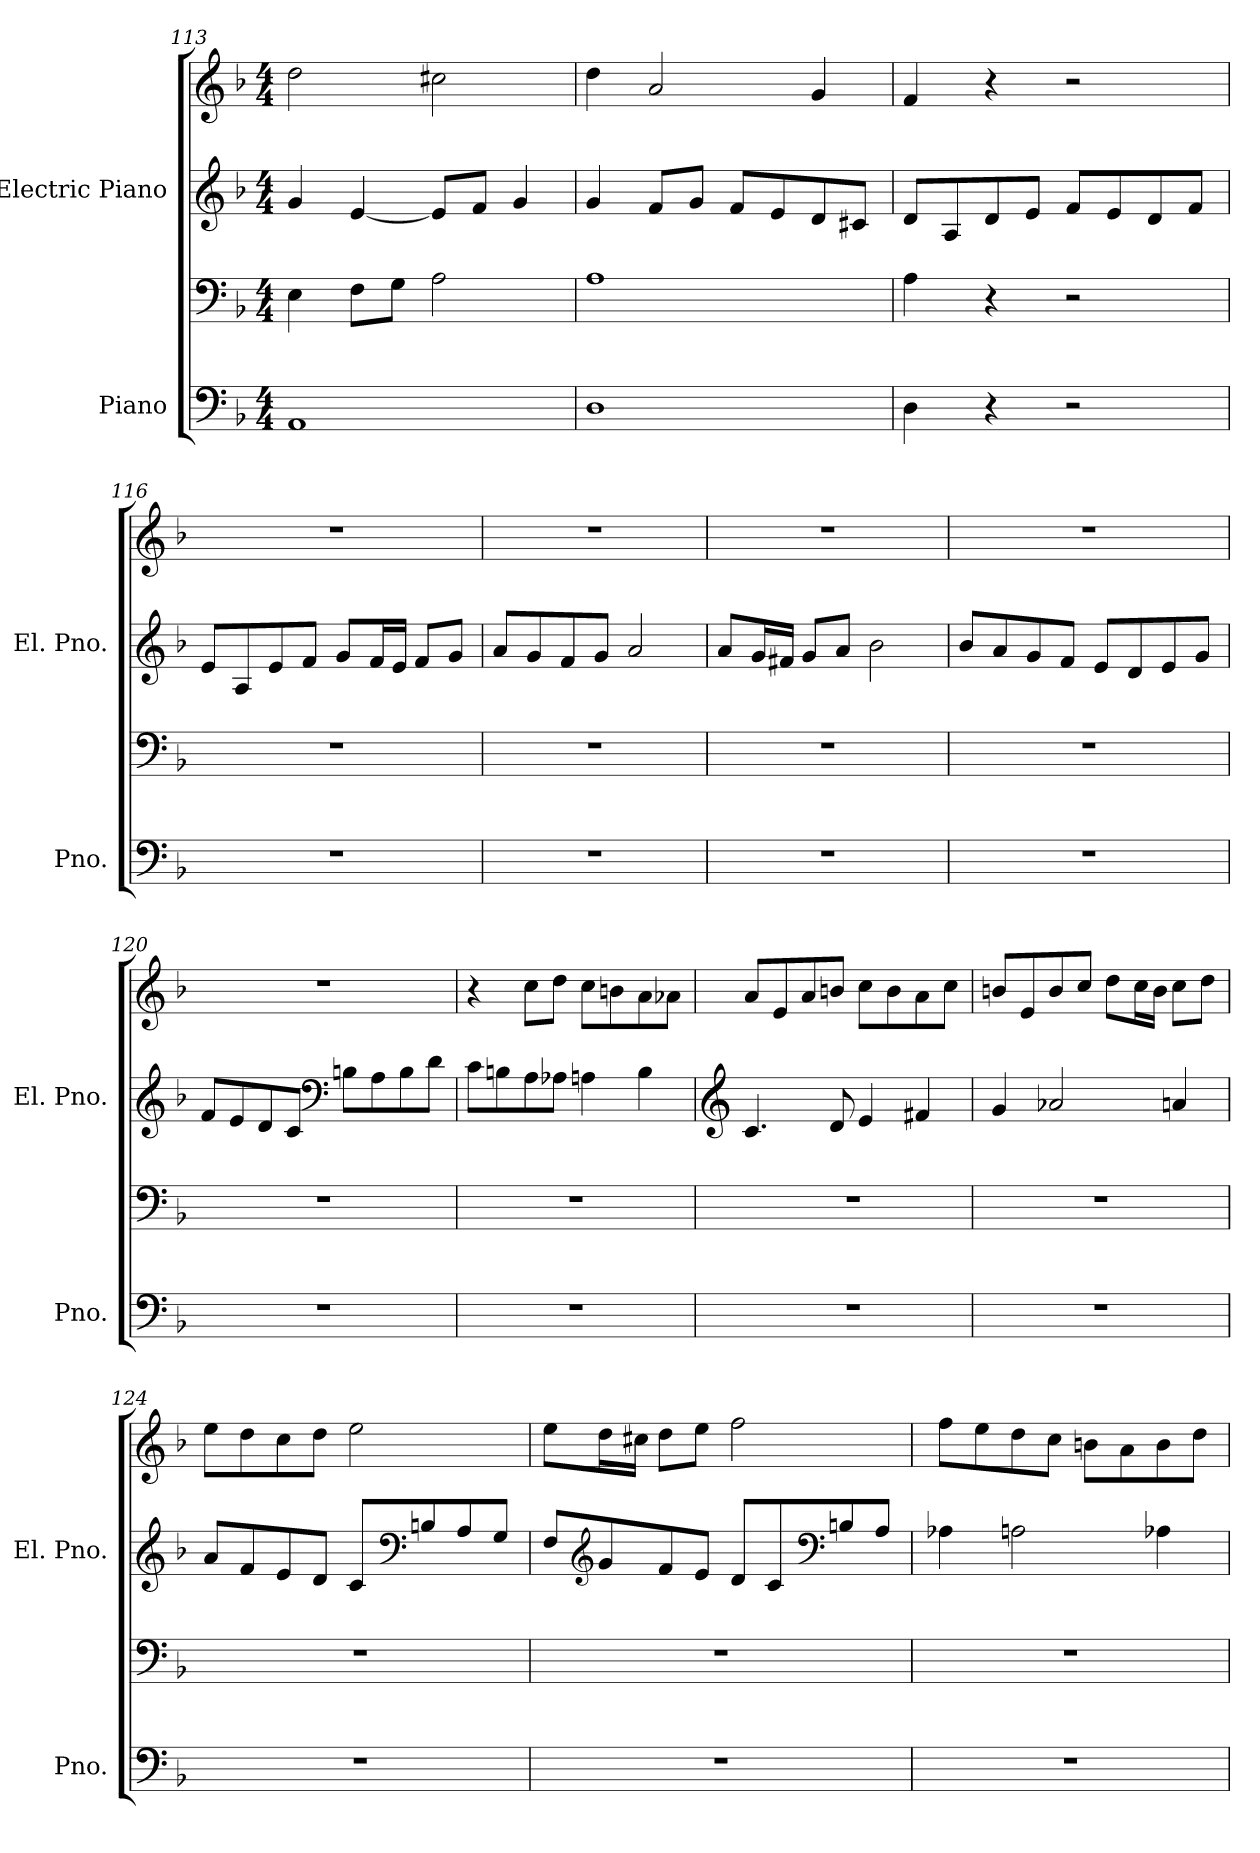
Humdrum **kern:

**kern	**kern	**kern	**kern
*part2	*part2	*part1	*part1
*staff4	*staff3	*staff2	*staff1
*I"Piano	*	*I"Electric Piano	*
*I'Pno.	*	*I'El. Pno.	*
!!LO:LB:g=z
*clefF4	*clefF4	*clefG2	*clefG2
*k[b-]	*k[b-]	*k[b-]	*k[b-]
*M4/4	*M4/4	*M4/4	*M4/4
=113	=113	=113	=113
1AA	4E\	4g/	2dd\
.	8F\L	[4e/	.
.	8G\J	.	.
.	2A\	8e/L]	2cc#X\
.	.	8f/J	.
.	.	4g/	.
=114	=114	=114	=114
1D	1A	4g/	4dd\
.	.	8f/L	2a/
.	.	8g/J	.
.	.	8f/L	.
.	.	8e/	.
*	*	*	*MM90
.	.	8d/	4g/
.	.	8c#X/J	.
=115	=115	=115	=115
*	*	*	*MM100
4D\	4A\	8d/L	4f/
.	.	8A/	.
4r	4r	8d/	4r
.	.	8e/J	.
2r	2r	8f/L	2r
.	.	8e/	.
.	.	8d/	.
.	.	8f/J	.
=116	=116	=116	=116
1r	1r	8e/L	1r
.	.	8A/	.
.	.	8e/	.
.	.	8f/J	.
.	.	8g/L	.
.	.	16f/L	.
.	.	16e/JJ	.
.	.	8f/L	.
.	.	8g/J	.
=117	=117	=117	=117
1r	1r	8a/L	1r
.	.	8g/	.
.	.	8f/	.
.	.	8g/J	.
.	.	2a/	.
!!LO:LB:g=z
=118	=118	=118	=118
1r	1r	8a/L	1r
.	.	16g/L	.
.	.	16f#X/JJ	.
.	.	8g/L	.
.	.	8a/J	.
.	.	2b-\	.
=119	=119	=119	=119
1r	1r	8b-/L	1r
.	.	8a/	.
.	.	8g/	.
.	.	8f/J	.
.	.	8e/L	.
.	.	8d/	.
.	.	8e/	.
.	.	8g/J	.
=120	=120	=120	=120
1r	1r	8f/L	1r
.	.	8e/	.
.	.	8d/	.
.	.	8c/J	.
*	*	*clefF4	*
.	.	8Bn\L	.
.	.	8A\	.
.	.	8B\	.
.	.	8d\J	.
=121	=121	=121	=121
1r	1r	8c\L	4r
.	.	8Bn\	.
.	.	8A\	8cc\L
.	.	8A-X\J	8dd\J
.	.	4An\	8cc\L
.	.	.	8bn\
.	.	4B\	8a\
.	.	.	8a-X\J
!!LO:PB:g=z
=122	=122	=122	=122
*	*	*clefG2	*
1r	1r	4.c/	8a/L
.	.	.	8e/
.	.	.	8a/
.	.	8d/	8bn/J
.	.	4e/	8cc\L
.	.	.	8b\
.	.	4f#X/	8a\
.	.	.	8cc\J
=123	=123	=123	=123
1r	1r	4g/	8bn/L
.	.	.	8e/
.	.	2a-X/	8b/
.	.	.	8cc/J
.	.	.	8dd\L
.	.	.	16cc\L
.	.	.	16b\JJ
.	.	4an/	8cc\L
.	.	.	8dd\J
=124	=124	=124	=124
1r	1r	8a/L	8ee\L
.	.	8f/	8dd\
.	.	8e/	8cc\
.	.	8d/J	8dd\J
.	.	8c/L	2ee\
*	*	*clefF4	*
.	.	8Bn/	.
.	.	8A/	.
.	.	8G/J	.
!!LO:LB:g=z
=125	=125	=125	=125
1r	1r	8F/L	8ee\L
*	*	*clefG2	*
.	.	8g/	16dd\L
.	.	.	16cc#X\JJ
.	.	8f/	8dd\L
.	.	8e/J	8ee\J
.	.	8d/L	2ff\
.	.	8c/	.
*	*	*clefF4	*
.	.	8Bn/	.
.	.	8A/J	.
=126	=126	=126	=126
1r	1r	4A-X\	8ff\L
.	.	.	8ee\
.	.	2An\	8dd\
.	.	.	8cc\J
.	.	.	8bn\L
.	.	.	8a\
.	.	4A-X\	8b\
.	.	.	8dd\J
=	=	=	=
*-	*-	*-	*-
